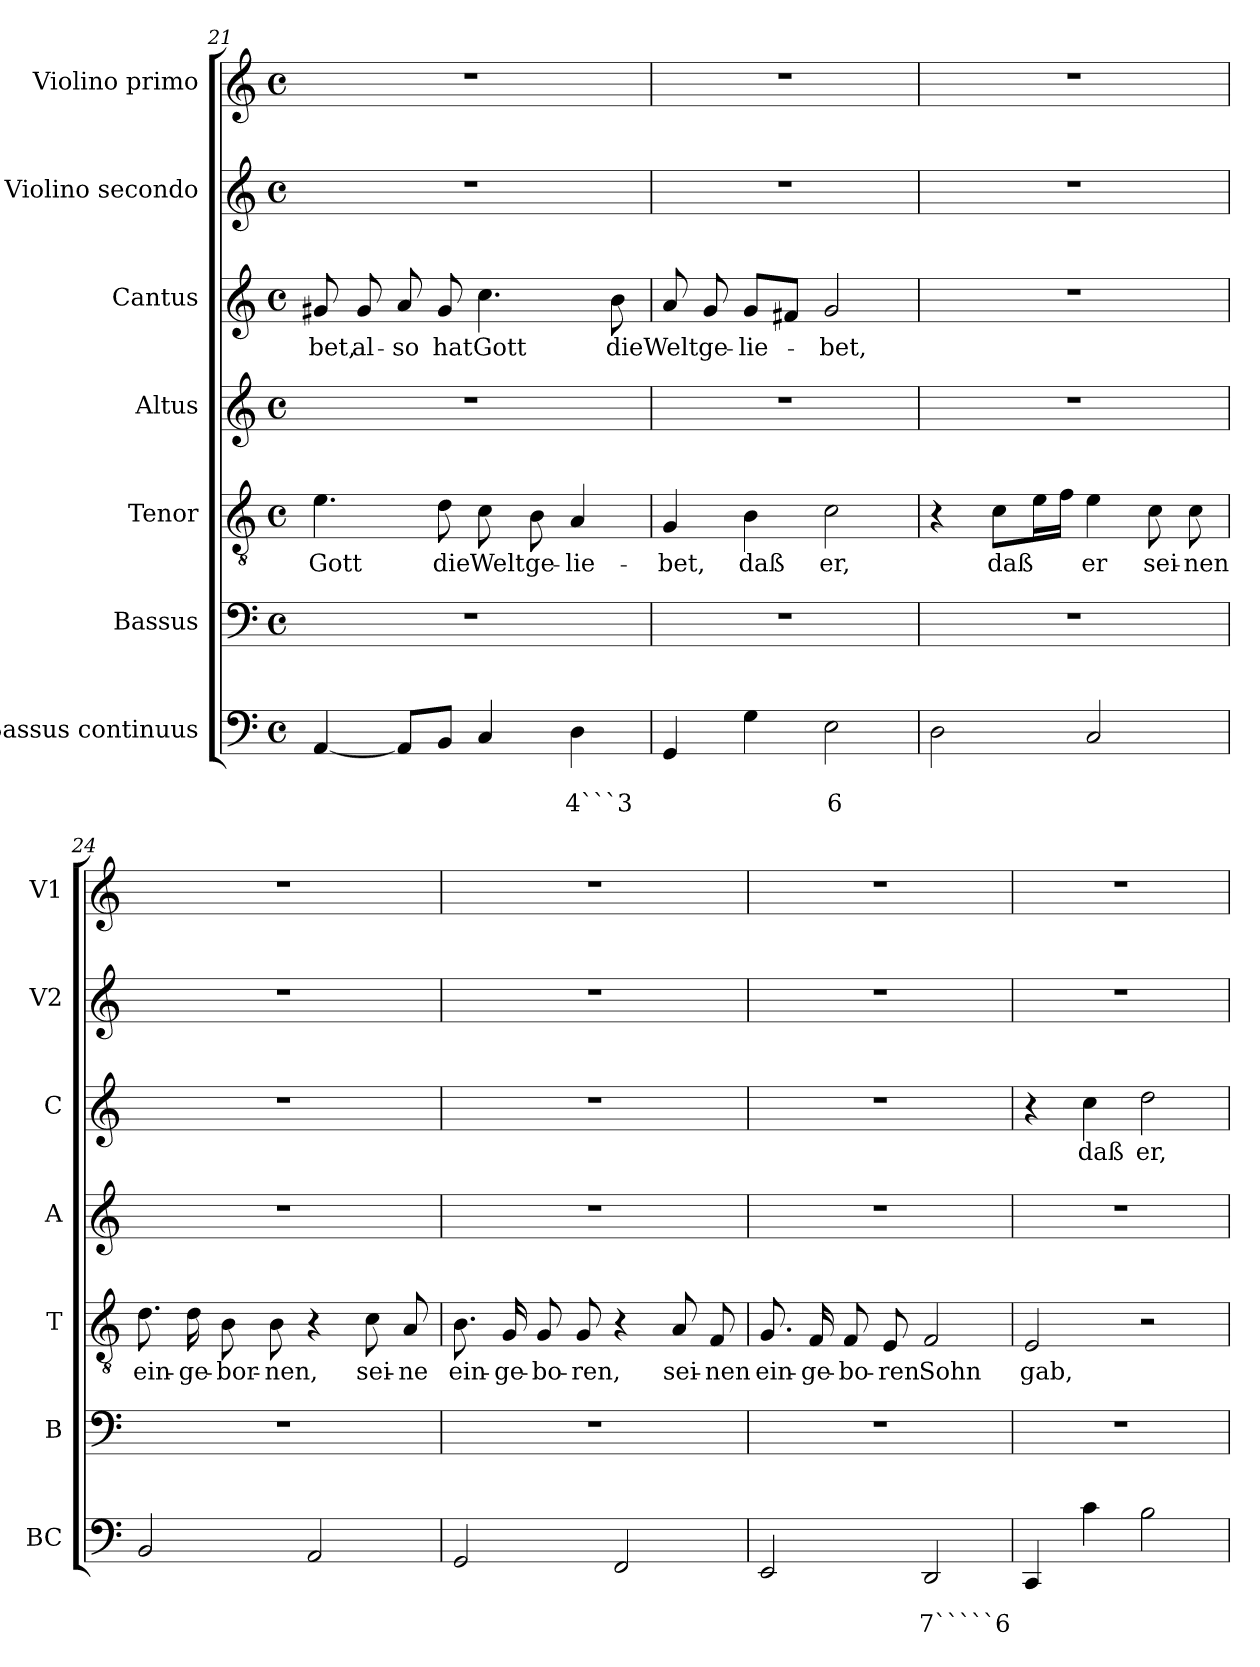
**kern	**text	**text	**kern	**kern	**text	**kern	**kern	**text	**kern	**kern
*part7	*part7	*part7	*part6	*part5	*part5	*part4	*part3	*part3	*part2	*part1
*staff7	*staff7	*staff7	*staff6	*staff5	*staff5	*staff4	*staff3	*staff3	*staff2	*staff1
*I"Bassus continuus	*	*	*I"Bassus	*I"Tenor	*	*I"Altus	*I"Cantus	*	*I"Violino secondo	*I"Violino primo
*I'BC	*	*	*I'B	*I'T	*	*I'A	*I'C	*	*I'V2	*I'V1
*clefF4	*	*	*clefF4	*clefGv2	*	*clefG2	*clefG2	*	*clefG2	*clefG2
*k[]	*	*	*k[]	*k[]	*	*k[]	*k[]	*	*k[]	*k[]
*C:	*	*	*C:	*C:	*	*C:	*C:	*	*C:	*C:
*M4/4	*	*	*M4/4	*M4/4	*	*M4/4	*M4/4	*	*M4/4	*M4/4
*met(c)	*	*	*met(c)	*met(c)	*	*met(c)	*met(c)	*	*met(c)	*met(c)
=21	=21	=21	=21	=21	=21	=21	=21	=21	=21	=21
!	!	!	!	!	!LO:LY:b	!	!	!LO:LY:b	!	!
[4AA/	.	.	1r	4.e\	Gott	1r	8g#X/	-bet,	1r	1r
!	!	!	!	!	!	!	!	!LO:LY:b	!	!
.	.	.	.	.	.	.	8g#/	al-	.	.
!	!	!	!	!	!	!	!	!LO:LY:b	!	!
8AA/L]	.	.	.	.	.	.	8a/	-so	.	.
!	!	!	!	!	!LO:LY:b	!	!	!LO:LY:b	!	!
8BB/J	.	.	.	8d\	die	.	8g#/	hat	.	.
!	!	!	!	!	!LO:LY:b	!	!	!LO:LY:b	!	!
4C/	.	.	.	8c\	Welt	.	4.cc\	Gott	.	.
!	!	!	!	!	!LO:LY:b	!	!	!	!	!
.	.	.	.	8B\	ge-	.	.	.	.	.
!	!	!LO:LY:b	!	!	!LO:LY:b	!	!	!	!	!
4D\	.	4```3	.	4A/	-lie-	.	.	.	.	.
!	!	!	!	!	!	!	!	!LO:LY:b	!	!
.	.	.	.	.	.	.	8b\	die	.	.
=22	=22	=22	=22	=22	=22	=22	=22	=22	=22	=22
!	!	!	!	!	!LO:LY:b	!	!	!LO:LY:b	!	!
4GG/	.	.	1r	4G/	-bet,	1r	8a/	Welt	1r	1r
!	!	!	!	!	!	!	!	!LO:LY:b	!	!
.	.	.	.	.	.	.	8g/	ge-	.	.
!	!	!	!	!	!LO:LY:b	!	!	!LO:LY:b	!	!
4G\	.	.	.	4B\	daß	.	8g/L	-lie-	.	.
.	.	.	.	.	.	.	8f#X/J	.	.	.
!	!	!LO:LY:b	!	!	!LO:LY:b	!	!	!LO:LY:b	!	!
2E\	.	6	.	2c\	er,	.	2g/	-bet,	.	.
!!LO:LB:g=z
=23	=23	=23	=23	=23	=23	=23	=23	=23	=23	=23
2D\	.	.	1r	4r	.	1r	1r	.	1r	1r
!	!	!	!	!	!LO:LY:b	!	!	!	!	!
.	.	.	.	8c\L	daß	.	.	.	.	.
.	.	.	.	16e\L	.	.	.	.	.	.
.	.	.	.	16f\JJ	.	.	.	.	.	.
!	!	!	!	!	!LO:LY:b	!	!	!	!	!
2C/	.	.	.	4e\	er	.	.	.	.	.
!	!	!	!	!	!LO:LY:b	!	!	!	!	!
.	.	.	.	8c\	sei-	.	.	.	.	.
!	!	!	!	!	!LO:LY:b	!	!	!	!	!
.	.	.	.	8c\	-nen	.	.	.	.	.
=24	=24	=24	=24	=24	=24	=24	=24	=24	=24	=24
!	!	!	!	!	!LO:LY:b	!	!	!	!	!
2BB/	.	.	1r	8.d\	ein-	1r	1r	.	1r	1r
!	!	!	!	!	!LO:LY:b	!	!	!	!	!
.	.	.	.	16d\	-ge-	.	.	.	.	.
!	!	!	!	!	!LO:LY:b	!	!	!	!	!
.	.	.	.	8B\	-bor-	.	.	.	.	.
!	!	!	!	!	!LO:LY:b	!	!	!	!	!
.	.	.	.	8B\	-nen,	.	.	.	.	.
2AA/	.	.	.	4r	.	.	.	.	.	.
!	!	!	!	!	!LO:LY:b	!	!	!	!	!
.	.	.	.	8c\	sei-	.	.	.	.	.
!	!	!	!	!	!LO:LY:b	!	!	!	!	!
.	.	.	.	8A/	-ne	.	.	.	.	.
=25	=25	=25	=25	=25	=25	=25	=25	=25	=25	=25
!	!	!	!	!	!LO:LY:b	!	!	!	!	!
2GG/	.	.	1r	8.B\	ein-	1r	1r	.	1r	1r
!	!	!	!	!	!LO:LY:b	!	!	!	!	!
.	.	.	.	16G/	-ge-	.	.	.	.	.
!	!	!	!	!	!LO:LY:b	!	!	!	!	!
.	.	.	.	8G/	-bo-	.	.	.	.	.
!	!	!	!	!	!LO:LY:b	!	!	!	!	!
.	.	.	.	8G/	-ren,	.	.	.	.	.
2FF/	.	.	.	4r	.	.	.	.	.	.
!	!	!	!	!	!LO:LY:b	!	!	!	!	!
.	.	.	.	8A/	sei-	.	.	.	.	.
!	!	!	!	!	!LO:LY:b	!	!	!	!	!
.	.	.	.	8F/	-nen	.	.	.	.	.
=26	=26	=26	=26	=26	=26	=26	=26	=26	=26	=26
!	!	!	!	!	!LO:LY:b	!	!	!	!	!
2EE/	.	.	1r	8.G/	ein-	1r	1r	.	1r	1r
!	!	!	!	!	!LO:LY:b	!	!	!	!	!
.	.	.	.	16F/	-ge-	.	.	.	.	.
!	!	!	!	!	!LO:LY:b	!	!	!	!	!
.	.	.	.	8F/	-bo-	.	.	.	.	.
!	!	!	!	!	!LO:LY:b	!	!	!	!	!
.	.	.	.	8E/	-ren	.	.	.	.	.
!	!	!LO:LY:b	!	!	!LO:LY:b	!	!	!	!	!
2DD/	.	7`````6	.	2F/	Sohn	.	.	.	.	.
=27	=27	=27	=27	=27	=27	=27	=27	=27	=27	=27
!	!	!	!	!	!LO:LY:b	!	!	!	!	!
4CC/	.	.	1r	2E/	gab,	1r	4r	.	1r	1r
!	!	!	!	!	!	!	!	!LO:LY:b	!	!
4c\	.	.	.	.	.	.	4cc\	daß	.	.
!	!	!	!	!	!	!	!	!LO:LY:b	!	!
2B\	.	.	.	2r	.	.	2dd\	er,	.	.
=	=	=	=	=	=	=	=	=	=	=
*-	*-	*-	*-	*-	*-	*-	*-	*-	*-	*-
